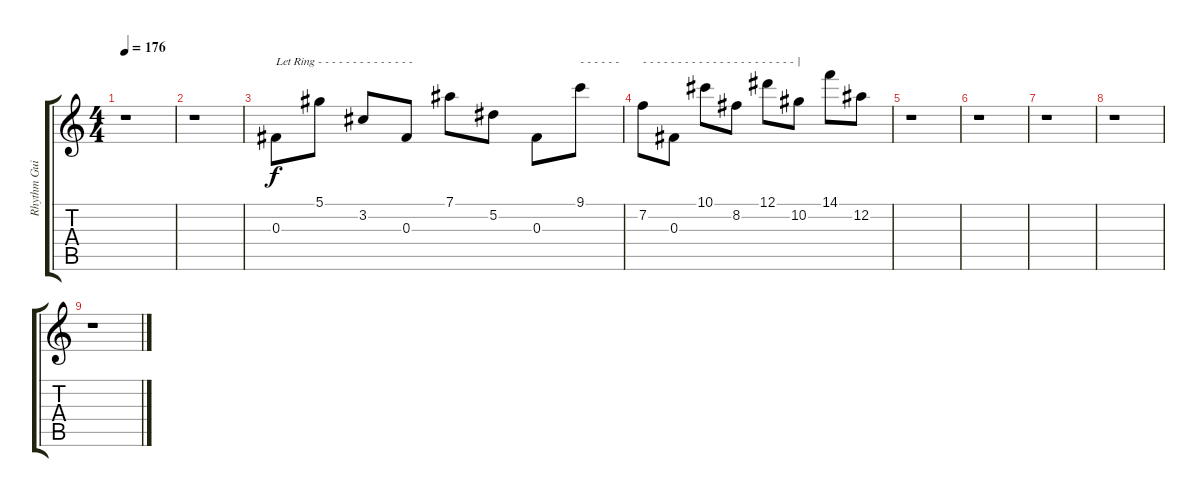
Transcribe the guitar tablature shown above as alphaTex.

\track ("Rhythm Guitar" "Rhythm Gui") {instrument acousticguitarsteel}
\staff {score tabs}
\tuning (Eb4 Bb3 Gb3 Db3 Ab2 Eb2) {hide}
\ts (4 4)
\tempo 176
\clef g2
\ks c
r.1{dy f} |
r.1 |
0.3.8{txt "Let Ring - - - - - - - - - - - - - -" volume 16 balance 2} 5.1.8 3.2.8 0.3.8 7.1.8 5.2.8 0.3.8 9.1.8{txt "- - - - - -"} |
7.2.8{txt "- - - - - - - - - - - - - - - - - - - - - - |"} 0.3.8 10.1.8 8.2.8 12.1.8 10.2.8 14.1.8 12.2.8 |
r.1 |
r.1 |
r.1 |
r.1 |
r.1
